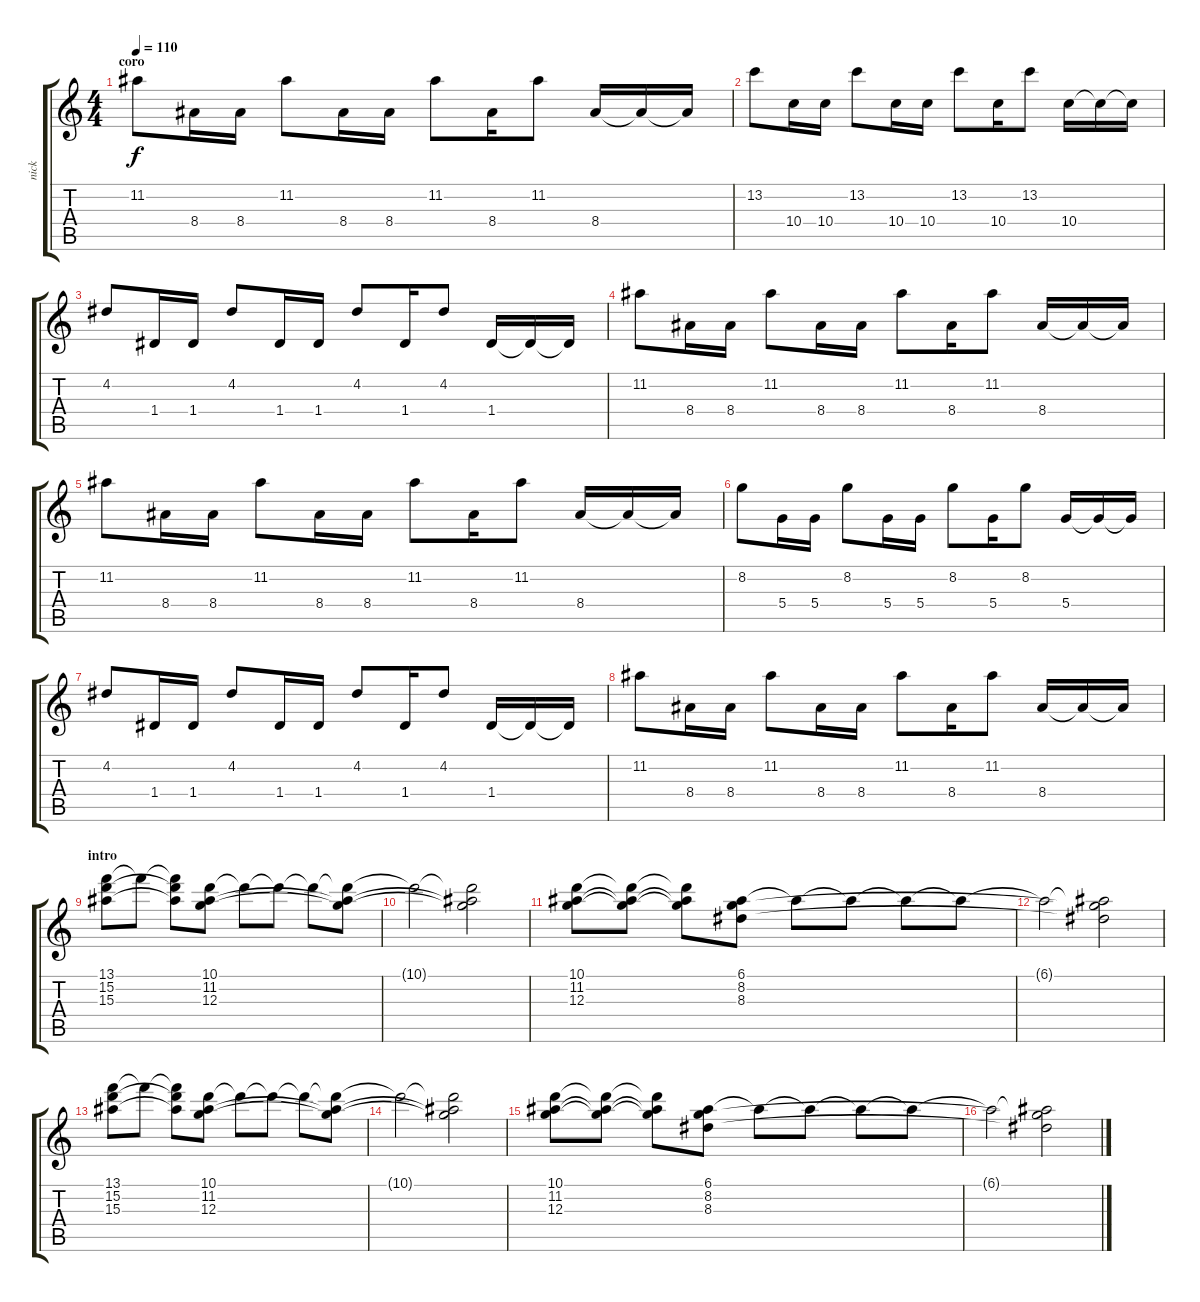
\track ("nick" "nick") {instrument distortionguitar}
\staff {score tabs}
\tuning (E4 B3 G3 D3 A2 E2) {hide}
\ts (4 4)
\section ("" "coro")
\tempo 110
\clef g2
\ks c
11.2.8{dy f} 8.4.16 8.4.16 11.2.8 8.4.16 8.4.16 11.2.8 8.4.16 11.2.8 8.4.16 8.4{t}.16 8.4{t}.16 |
13.2.8 10.4.16 10.4.16 13.2.8 10.4.16 10.4.16 13.2.8 10.4.16 13.2.8 10.4.16 10.4{t}.16 10.4{t}.16 |
4.2.8 1.4.16 1.4.16 4.2.8 1.4.16 1.4.16 4.2.8 1.4.16 4.2.8 1.4.16 1.4{t}.16 1.4{t}.16 |
11.2.8 8.4.16 8.4.16 11.2.8 8.4.16 8.4.16 11.2.8 8.4.16 11.2.8 8.4.16 8.4{t}.16 8.4{t}.16 |
11.2.8 8.4.16 8.4.16 11.2.8 8.4.16 8.4.16 11.2.8 8.4.16 11.2.8 8.4.16 8.4{t}.16 8.4{t}.16 |
8.2.8 5.4.16 5.4.16 8.2.8 5.4.16 5.4.16 8.2.8 5.4.16 8.2.8 5.4.16 5.4{t}.16 5.4{t}.16 |
4.2.8 1.4.16 1.4.16 4.2.8 1.4.16 1.4.16 4.2.8 1.4.16 4.2.8 1.4.16 1.4{t}.16 1.4{t}.16 |
11.2.8 8.4.16 8.4.16 11.2.8 8.4.16 8.4.16 11.2.8 8.4.16 11.2.8 8.4.16 8.4{t}.16 8.4{t}.16 |
\section ("" "intro")
(13.1 15.2 15.3).8 13.1{t}.8 (13.1{t} 15.2{t} 15.3{t}).8 (10.1 11.2 12.3).8 10.1{t}.8 10.1{t}.8 10.1{t}.8 (10.1{t} 11.2{t} 12.3{t}).8 |
10.1{t}.2 (10.1{t} 11.2{t} 12.3{t}).2 |
(10.1 11.2 12.3).8 (10.1{t} 11.2{t} 12.3{t}).8 (10.1{t} 11.2{t} 12.3{t}).8 (6.1 8.2 8.3).8 6.1{t}.8 6.1{t}.8 6.1{t}.8 6.1{t}.8 |
6.1{t}.2 (6.1{t} 8.2{t} 8.3{t}).2 |
(13.1 15.2 15.3).8 13.1{t}.8 (13.1{t} 15.2{t} 15.3{t}).8 (10.1 11.2 12.3).8 10.1{t}.8 10.1{t}.8 10.1{t}.8 (10.1{t} 11.2{t} 12.3{t}).8 |
10.1{t}.2 (10.1{t} 11.2{t} 12.3{t}).2 |
(10.1 11.2 12.3).8 (10.1{t} 11.2{t} 12.3{t}).8 (10.1{t} 11.2{t} 12.3{t}).8 (6.1 8.2 8.3).8 6.1{t}.8 6.1{t}.8 6.1{t}.8 6.1{t}.8 |
6.1{t}.2 (6.1{t} 8.2{t} 8.3{t}).2
